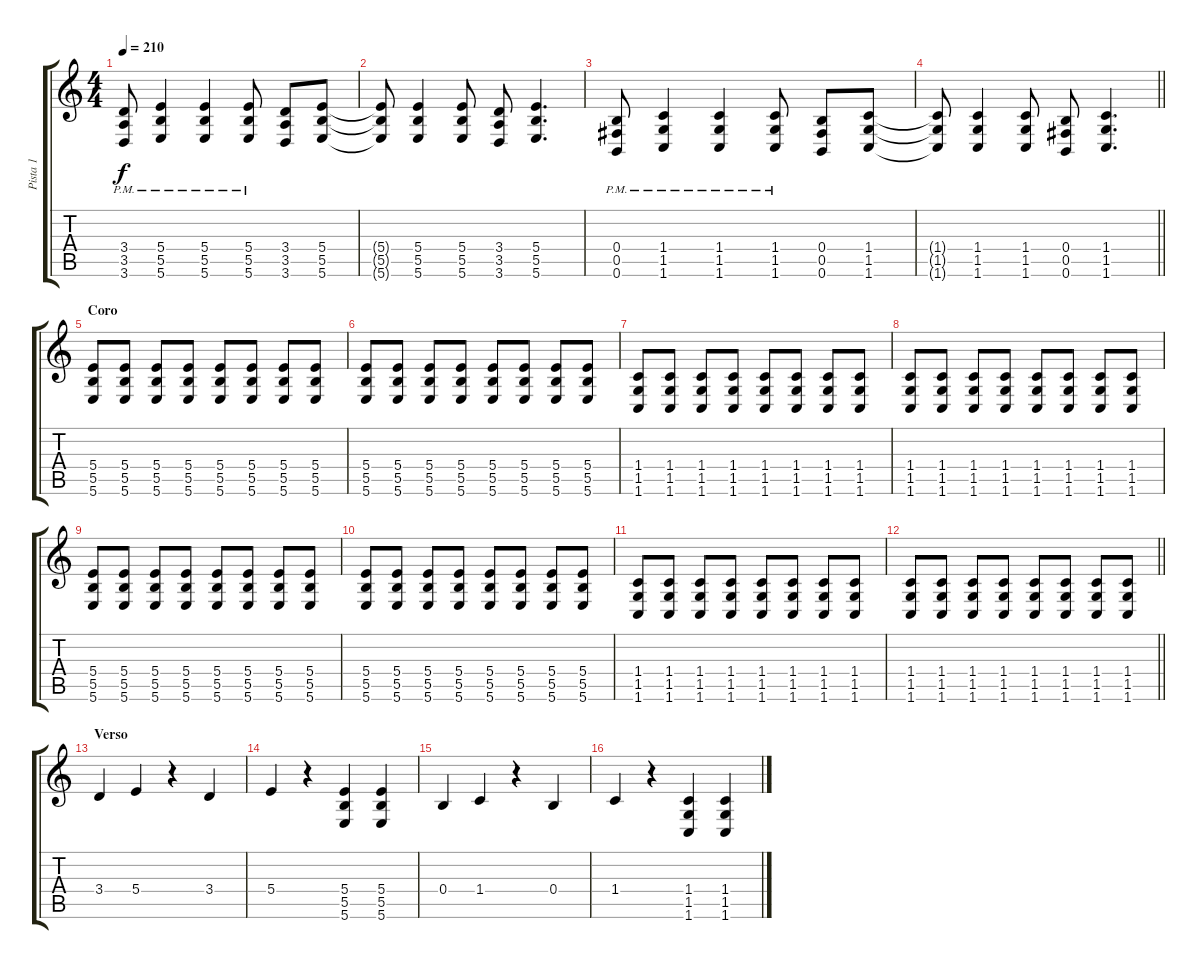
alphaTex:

\track ("Pista 1" "Pista 1") {instrument overdrivenguitar}
\staff {score tabs}
\tuning (Db4 Ab4 E3 B2 Gb2 B1) {hide}
\ts (4 4)
\tempo 210
\clef g2
\ks c
(3.4{pm} 3.5{pm} 3.6{pm}).8{dy f} (5.4{pm} 5.5{pm} 5.6{pm}).4 (5.4{pm} 5.5{pm} 5.6{pm}).4 (5.4{pm} 5.5{pm} 5.6{pm}).8 (3.4 3.5 3.6).8 (5.4 5.5 5.6).8 |
(5.4{t} 5.5{t} 5.6{t}).8 (5.4 5.5 5.6).4 (5.4 5.5 5.6).8 (3.4 3.5 3.6).8 (5.4 5.5 5.6).4{d} |
(0.4{pm} 0.5{pm} 0.6{pm}).8 (1.4{pm} 1.5{pm} 1.6{pm}).4 (1.4{pm} 1.5{pm} 1.6{pm}).4 (1.4{pm} 1.5{pm} 1.6{pm}).8 (0.4 0.5 0.6).8 (1.4 1.5 1.6).8 |
\barLineRight lightlight
(1.4{t} 1.5{t} 1.6{t}).8 (1.4 1.5 1.6).4 (1.4 1.5 1.6).8 (0.4 0.5 0.6).8 (1.4 1.5 1.6).4{d} |
\section ("" "Coro")
(5.4 5.5 5.6).8 (5.4 5.5 5.6).8 (5.4 5.5 5.6).8 (5.4 5.5 5.6).8 (5.4 5.5 5.6).8 (5.4 5.5 5.6).8 (5.4 5.5 5.6).8 (5.4 5.5 5.6).8 |
(5.4 5.5 5.6).8 (5.4 5.5 5.6).8 (5.4 5.5 5.6).8 (5.4 5.5 5.6).8 (5.4 5.5 5.6).8 (5.4 5.5 5.6).8 (5.4 5.5 5.6).8 (5.4 5.5 5.6).8 |
(1.4 1.5 1.6).8 (1.4 1.5 1.6).8 (1.4 1.5 1.6).8 (1.4 1.5 1.6).8 (1.4 1.5 1.6).8 (1.4 1.5 1.6).8 (1.4 1.5 1.6).8 (1.4 1.5 1.6).8 |
(1.4 1.5 1.6).8 (1.4 1.5 1.6).8 (1.4 1.5 1.6).8 (1.4 1.5 1.6).8 (1.4 1.5 1.6).8 (1.4 1.5 1.6).8 (1.4 1.5 1.6).8 (1.4 1.5 1.6).8 |
(5.4 5.5 5.6).8 (5.4 5.5 5.6).8 (5.4 5.5 5.6).8 (5.4 5.5 5.6).8 (5.4 5.5 5.6).8 (5.4 5.5 5.6).8 (5.4 5.5 5.6).8 (5.4 5.5 5.6).8 |
(5.4 5.5 5.6).8 (5.4 5.5 5.6).8 (5.4 5.5 5.6).8 (5.4 5.5 5.6).8 (5.4 5.5 5.6).8 (5.4 5.5 5.6).8 (5.4 5.5 5.6).8 (5.4 5.5 5.6).8 |
(1.4 1.5 1.6).8 (1.4 1.5 1.6).8 (1.4 1.5 1.6).8 (1.4 1.5 1.6).8 (1.4 1.5 1.6).8 (1.4 1.5 1.6).8 (1.4 1.5 1.6).8 (1.4 1.5 1.6).8 |
\barLineRight lightlight
(1.4 1.5 1.6).8 (1.4 1.5 1.6).8 (1.4 1.5 1.6).8 (1.4 1.5 1.6).8 (1.4 1.5 1.6).8 (1.4 1.5 1.6).8 (1.4 1.5 1.6).8 (1.4 1.5 1.6).8 |
\section ("" "Verso")
3.4.4 5.4.4 r.4 3.4.4 |
5.4.4 r.4 (5.4 5.5 5.6).4 (5.4 5.5 5.6).4 |
0.4.4 1.4.4 r.4 0.4.4 |
1.4.4 r.4 (1.4 1.5 1.6).4 (1.4 1.5 1.6).4
